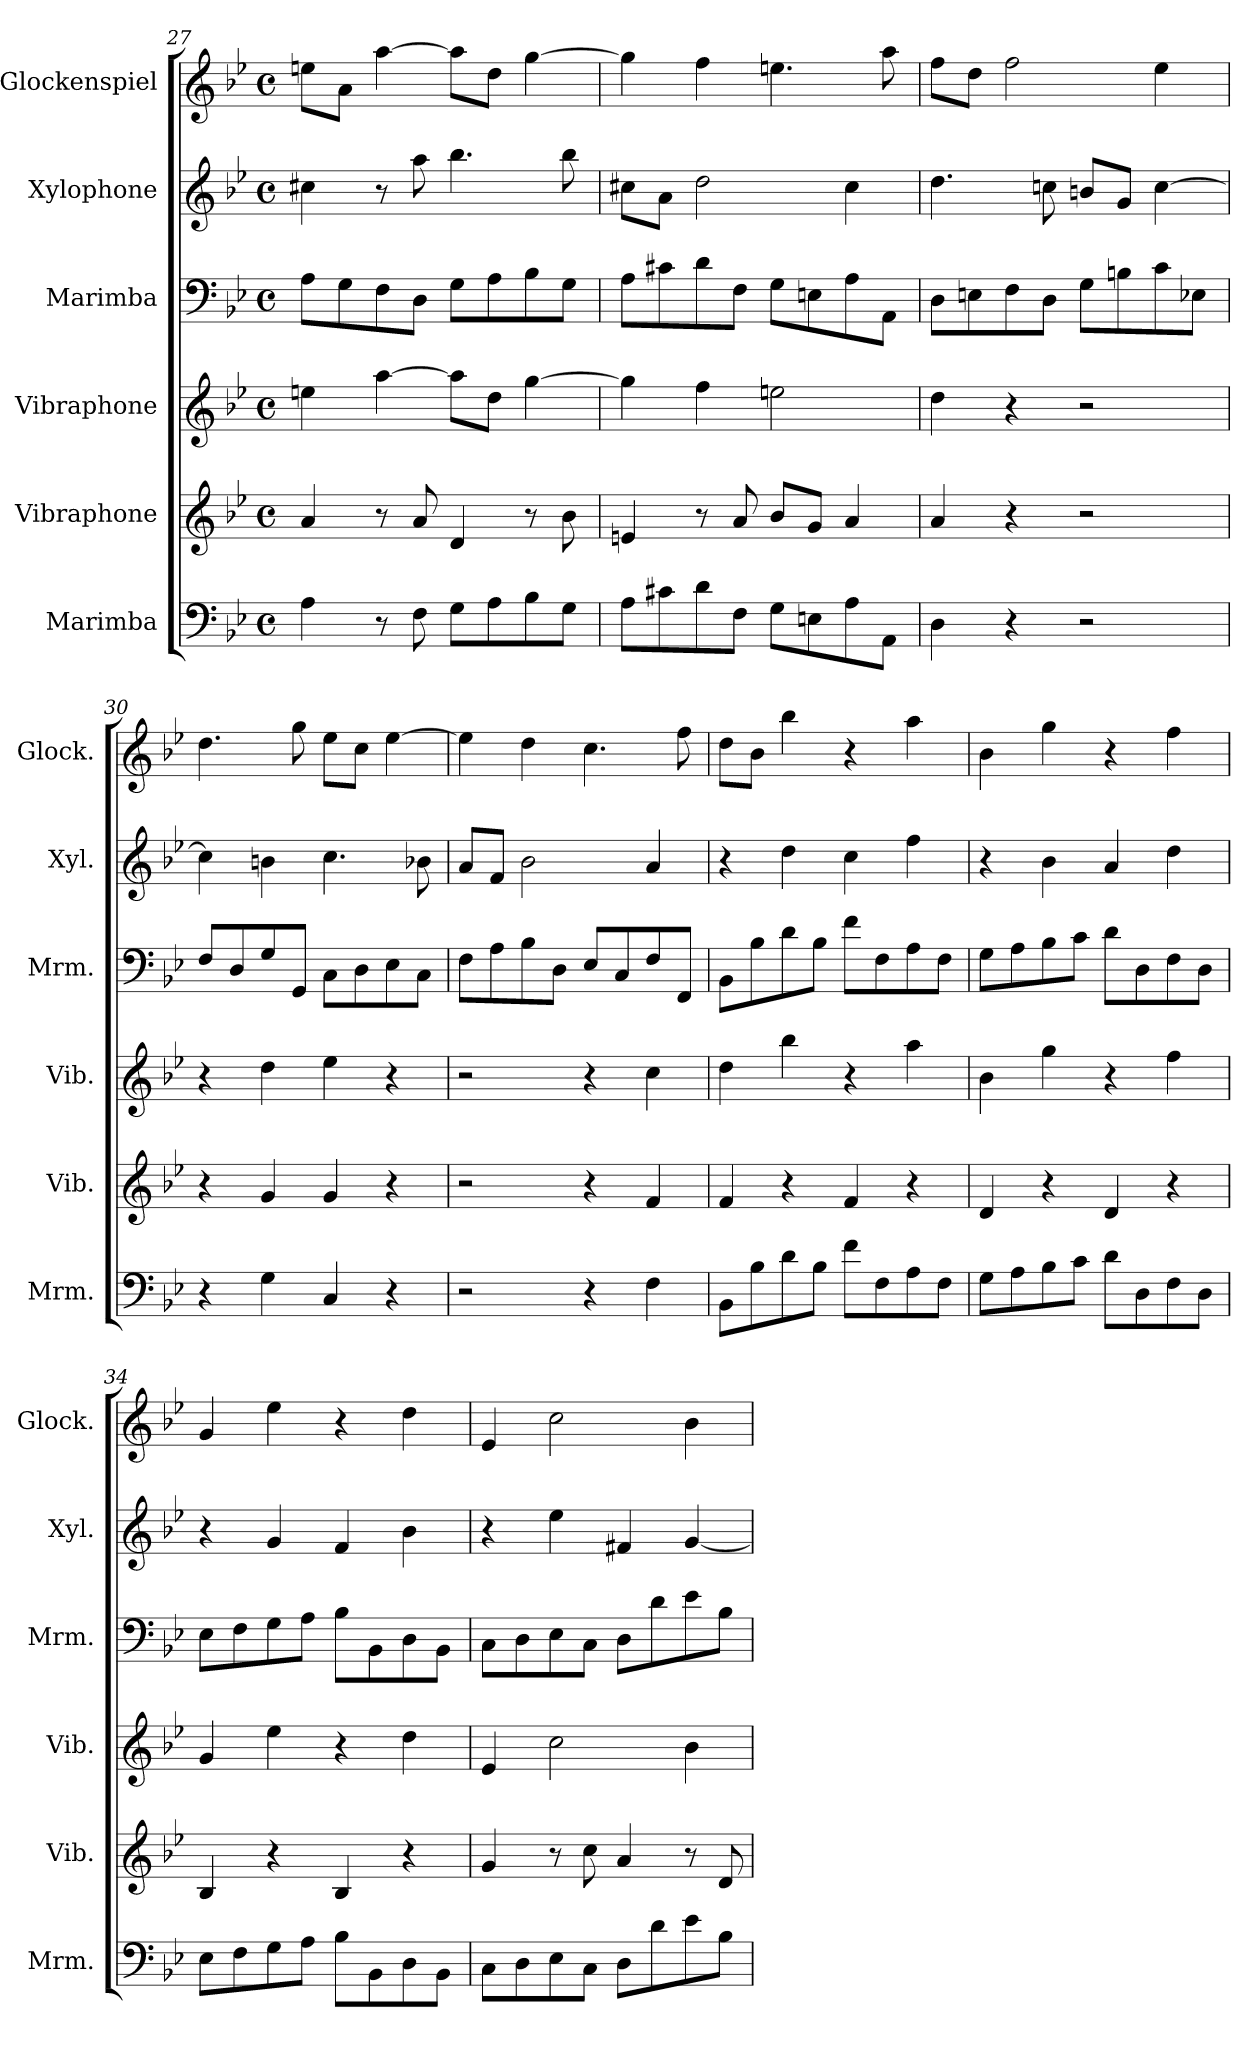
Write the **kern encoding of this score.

**kern	**kern	**kern	**kern	**kern	**kern
*part6	*part5	*part4	*part3	*part2	*part1
*staff6	*staff5	*staff4	*staff3	*staff2	*staff1
*I"Marimba	*I"Vibraphone	*I"Vibraphone	*I"Marimba	*I"Xylophone	*I"Glockenspiel
*I'Mrm.	*I'Vib.	*I'Vib.	*I'Mrm.	*I'Xyl.	*I'Glock.
*clefF4	*clefG2	*clefG2	*clefF4	*clefG2	*clefG2
*	*	*	*	*ITrd-7c-12	*ITrd-14c-24
*k[b-e-]	*k[b-e-]	*k[b-e-]	*k[b-e-]	*k[b-e-]	*k[b-e-]
*M4/4	*M4/4	*M4/4	*M4/4	*M4/4	*M4/4
*met(c)	*met(c)	*met(c)	*met(c)	*met(c)	*met(c)
=27	=27	=27	=27	=27	=27
4A\	4a/	4een\	8A\L	4ccc#X\	8eeeen\L
.	.	.	8G\	.	8aaa\J
8r	8r	[4aa\	8F\	8r	[4aaaa\
8F\	8a/	.	8D\J	8aaa\	.
8G\L	4d/	8aa\L]	8G\L	4.bbb-\	8aaaa\L]
8A\	.	8dd\J	8A\	.	8dddd\J
8B-\	8r	[4gg\	8B-\	.	[4gggg\
8G\J	8b-\	.	8G\J	8bbb-\	.
!!LO:PB:g=z
=28	=28	=28	=28	=28	=28
8A\L	4en/	4gg\]	8A\L	8ccc#X\L	4gggg\]
8c#X\	.	.	8c#X\	8aa\J	.
8d\	8r	4ff\	8d\	2ddd\	4ffff\
8F\J	8a/	.	8F\J	.	.
8G\L	8b-/L	2een\	8G\L	.	4.eeeen\
8En\	8g/J	.	8En\	.	.
8A\	4a/	.	8A\	4ccc#\	.
8AA\J	.	.	8AA\J	.	8aaaa\
=29	=29	=29	=29	=29	=29
4D\	4a/	4dd\	8D\L	4.ddd\	8ffff\L
.	.	.	8En\	.	8dddd\J
4r	4r	4r	8F\	.	2ffff\
.	.	.	8D\J	8cccn\	.
2r	2r	2r	8G\L	8bbn/L	.
.	.	.	8Bn\	8gg/J	.
.	.	.	8c\	[4ccc\	4eeee-\
.	.	.	8E-X\J	.	.
=30	=30	=30	=30	=30	=30
4r	4r	4r	8F/L	4ccc\]	4.dddd\
.	.	.	8D/	.	.
4G\	4g/	4dd\	8G/	4bbn\	.
.	.	.	8GG/J	.	8gggg\
4C/	4g/	4ee-\	8C\L	4.ccc\	8eeee-\L
.	.	.	8D\	.	8cccc\J
4r	4r	4r	8E-\	.	[4eeee-\
.	.	.	8C\J	8bb-X\	.
=31	=31	=31	=31	=31	=31
2r	2r	2r	8F\L	8aa/L	4eeee-\]
.	.	.	8A\	8ff/J	.
.	.	.	8B-\	2bb-\	4dddd\
.	.	.	8D\J	.	.
4r	4r	4r	8E-/L	.	4.cccc\
.	.	.	8C/	.	.
4F\	4f/	4cc\	8F/	4aa/	.
.	.	.	8FF/J	.	8ffff\
=32	=32	=32	=32	=32	=32
8BB-\L	4f/	4dd\	8BB-\L	4r	8dddd\L
8B-\	.	.	8B-\	.	8bbb-\J
8d\	4r	4bb-\	8d\	4ddd\	4bbbb-\
8B-\J	.	.	8B-\J	.	.
8f\L	4f/	4r	8f\L	4ccc\	4r
8F\	.	.	8F\	.	.
8A\	4r	4aa\	8A\	4fff\	4aaaa\
8F\J	.	.	8F\J	.	.
=33	=33	=33	=33	=33	=33
8G\L	4d/	4b-\	8G\L	4r	4bbb-\
8A\	.	.	8A\	.	.
8B-\	4r	4gg\	8B-\	4bb-\	4gggg\
8c\J	.	.	8c\J	.	.
8d\L	4d/	4r	8d\L	4aa/	4r
8D\	.	.	8D\	.	.
8F\	4r	4ff\	8F\	4ddd\	4ffff\
8D\J	.	.	8D\J	.	.
!!LO:LB:g=z
=34	=34	=34	=34	=34	=34
8E-\L	4B-/	4g/	8E-\L	4r	4ggg/
8F\	.	.	8F\	.	.
8G\	4r	4ee-\	8G\	4gg/	4eeee-\
8A\J	.	.	8A\J	.	.
8B-\L	4B-/	4r	8B-\L	4ff/	4r
8BB-\	.	.	8BB-\	.	.
8D\	4r	4dd\	8D\	4bb-\	4dddd\
8BB-\J	.	.	8BB-\J	.	.
=35	=35	=35	=35	=35	=35
8C\L	4g/	4e-/	8C\L	4r	4eee-/
8D\	.	.	8D\	.	.
8E-\	8r	2cc\	8E-\	4eee-\	2cccc\
8C\J	8cc\	.	8C\J	.	.
8D\L	4a/	.	8D\L	4ff#X/	.
8d\	.	.	8d\	.	.
8e-\	8r	4b-\	8e-\	[4gg/	4bbb-\
8B-\J	8d/	.	8B-\J	.	.
=	=	=	=	=	=
*-	*-	*-	*-	*-	*-
